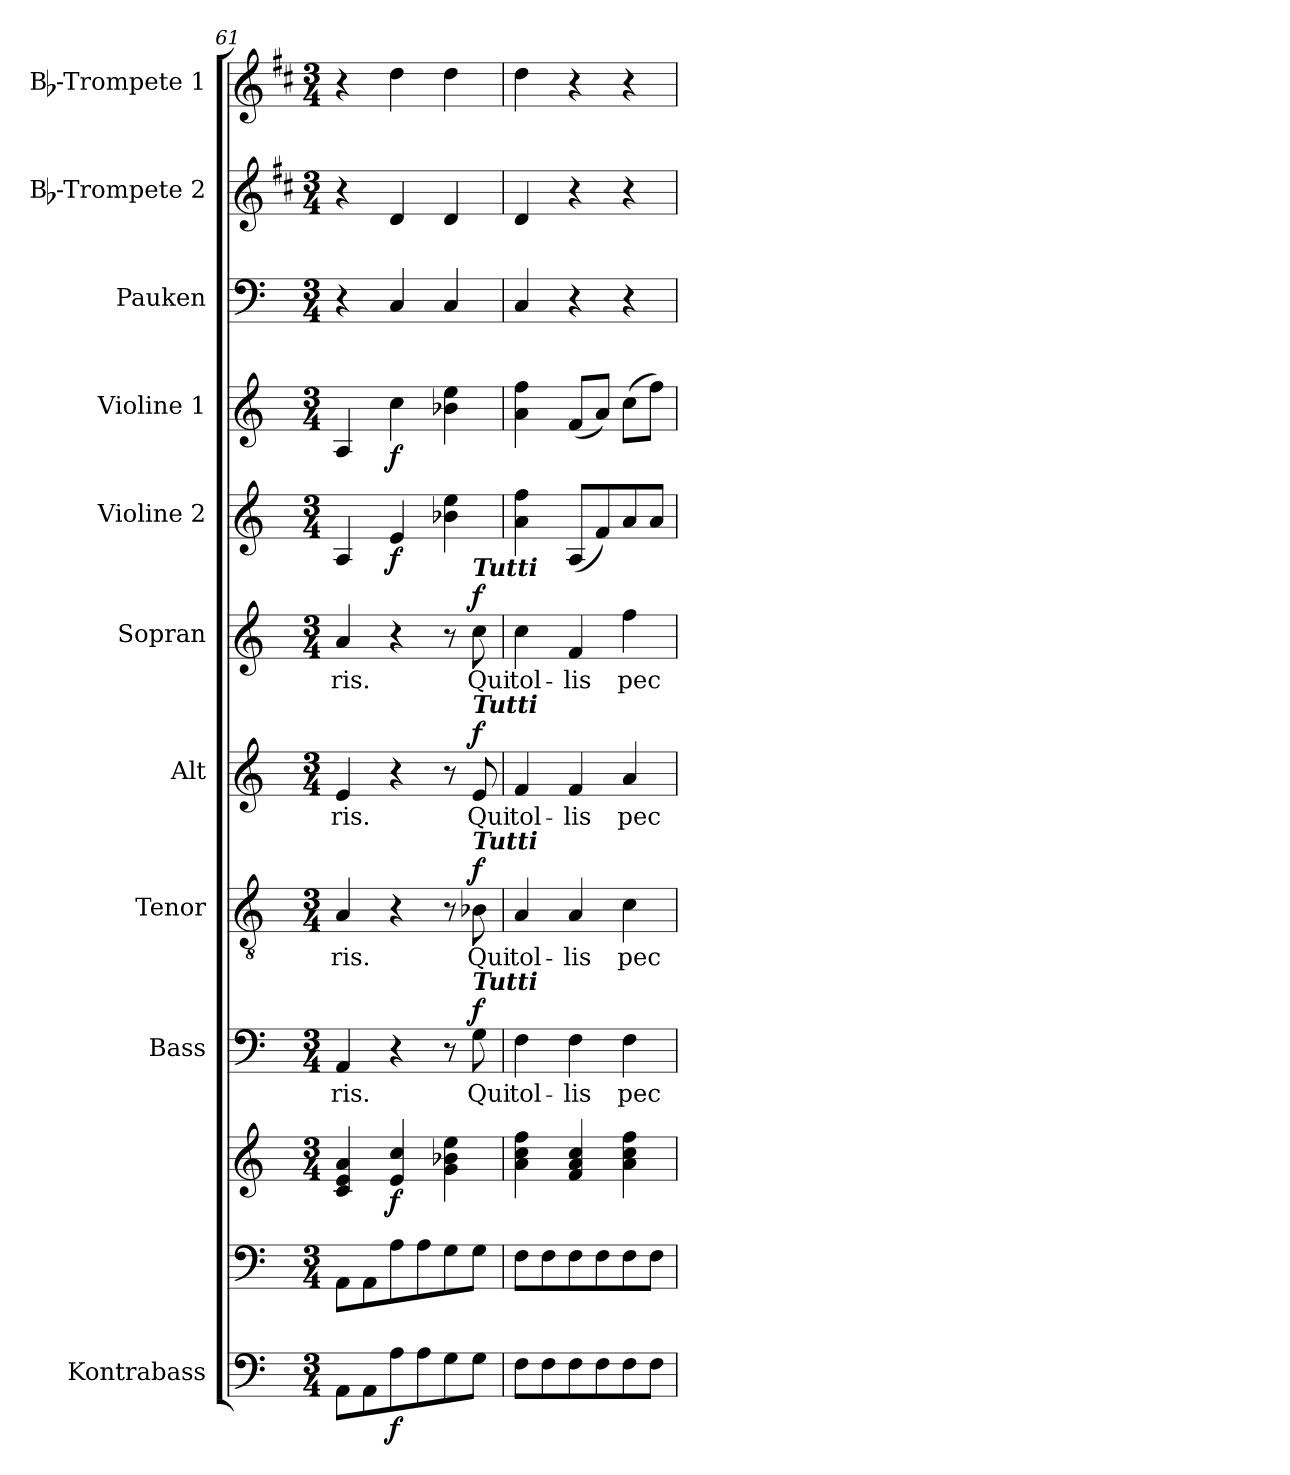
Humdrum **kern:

**kern	**dynam	**kern	**kern	**dynam	**kern	**text	**dynam	**kern	**text	**dynam	**kern	**text	**dynam	**kern	**text	**dynam	**kern	**dynam	**kern	**dynam	**kern	**kern	**kern
*part11	*part11	*part10	*part10	*part10	*part9	*part9	*part9	*part8	*part8	*part8	*part7	*part7	*part7	*part6	*part6	*part6	*part5	*part5	*part4	*part4	*part3	*part2	*part1
*staff12	*staff12	*staff11	*staff10	*staff10/11	*staff9	*staff9	*staff9	*staff8	*staff8	*staff8	*staff7	*staff7	*staff7	*staff6	*staff6	*staff6	*staff5	*staff5	*staff4	*staff4	*staff3	*staff2	*staff1
*I"Kontrabass	*	*	*	*	*I"Bass	*	*	*I"Tenor	*	*	*I"Alt	*	*	*I"Sopran	*	*	*I"Violine 2	*	*I"Violine 1	*	*I"Pauken	*I"Bb-Trompete 2	*I"Bb-Trompete 1
*I'Kb.	*	*	*	*	*I'B.	*	*	*I'T.	*	*	*I'A.	*	*	*I'S.	*	*	*I'Vl. 2	*	*I'Vl. 1	*	*I'Pk.	*I'Bb Trp. 2	*I'Bb Trp. 1
*clefF4	*	*clefF4	*clefG2	*	*clefF4	*	*	*clefGv2	*	*	*clefG2	*	*	*clefG2	*	*	*clefG2	*	*clefG2	*	*clefF4	*clefG2	*clefG2
*ITrd7c12	*	*	*	*	*	*	*	*	*	*	*	*	*	*	*	*	*	*	*	*	*	*ITrd1c2	*ITrd1c2
*k[]	*	*k[]	*k[]	*	*k[]	*	*	*k[]	*	*	*k[]	*	*	*k[]	*	*	*k[]	*	*k[]	*	*k[]	*k[]	*k[]
*C:	*	*C:	*C:	*	*C:	*	*	*C:	*	*	*C:	*	*	*C:	*	*	*C:	*	*C:	*	*C:	*C:	*C:
*M3/4	*	*M3/4	*M3/4	*	*M3/4	*	*	*M3/4	*	*	*M3/4	*	*	*M3/4	*	*	*M3/4	*	*M3/4	*	*M3/4	*M3/4	*M3/4
=61	=61	=61	=61	=61	=61	=61	=61	=61	=61	=61	=61	=61	=61	=61	=61	=61	=61	=61	=61	=61	=61	=61	=61
!	!	!	!	!	!	!LO:LY:b	!	!	!LO:LY:b	!	!	!LO:LY:b	!	!	!LO:LY:b	!	!	!	!	!	!	!	!
8AAA\L	.	8AA\L	4c/ 4e/ 4a/	.	4AA/	-ris.	.	4A/	-ris.	.	4e/	-ris.	.	4a/	-ris.	.	4A/	.	4A/	.	4r	4r	4r
8AAA\	.	8AA\	.	.	.	.	.	.	.	.	.	.	.	.	.	.	.	.	.	.	.	.	.
!	!LO:DY:b	!	!	!LO:DY:b	!	!	!	!	!	!	!	!	!	!	!	!	!	!LO:DY:b	!	!LO:DY:b	!	!	!
8AA\	f	8A\	4e/ 4cc/	f	4r	.	.	4r	.	.	4r	.	.	4r	.	.	4e/	f	4cc\	f	4C/	4c/	4cc\
8AA\	.	8A\	.	.	.	.	.	.	.	.	.	.	.	.	.	.	.	.	.	.	.	.	.
8GG\	.	8G\	4g\ 4b-X\ 4ee\	.	8r	.	.	8r	.	.	8r	.	.	8r	.	.	4b-X\ 4ee\	.	4b-X\ 4ee\	.	4C/	4c/	4cc\
!	!	!	!	!	!	!	!	!	!	!	!	!	!	!LO:TX:a:Bi:t=Tutti	!	!	!	!	!	!	!	!	!
!	!	!	!	!	!	!	!	!	!	!	!LO:TX:a:Bi:t=Tutti	!	!	!	!	!	!	!	!	!	!	!	!
!	!	!	!	!	!	!	!	!LO:TX:a:Bi:t=Tutti	!	!	!	!	!	!	!	!	!	!	!	!	!	!	!
!	!	!	!	!	!LO:TX:a:Bi:t=Tutti	!	!	!	!	!	!	!	!	!	!	!	!	!	!	!	!	!	!
!	!	!	!	!	!	!LO:LY:b	!LO:DY:a	!	!LO:LY:b	!LO:DY:a	!	!LO:LY:b	!LO:DY:a	!	!LO:LY:b	!LO:DY:a	!	!	!	!	!	!	!
8GG\J	.	8G\J	.	.	8G\	Qui	f	8B-X\	Qui	f	8e/	Qui	f	8cc\	Qui	f	.	.	.	.	.	.	.
=62	=62	=62	=62	=62	=62	=62	=62	=62	=62	=62	=62	=62	=62	=62	=62	=62	=62	=62	=62	=62	=62	=62	=62
!	!	!	!	!	!	!LO:LY:b	!	!	!LO:LY:b	!	!	!LO:LY:b	!	!	!LO:LY:b	!	!	!	!	!	!	!	!
8FF\L	.	8F\L	4a\ 4cc\ 4ff\	.	4F\	tol-	.	4A/	tol-	.	4f/	tol-	.	4cc\	tol-	.	4a\ 4ff\	.	4a\ 4ff\	.	4C/	4c/	4cc\
8FF\	.	8F\	.	.	.	.	.	.	.	.	.	.	.	.	.	.	.	.	.	.	.	.	.
!	!	!	!	!	!	!LO:LY:b	!	!	!LO:LY:b	!	!	!LO:LY:b	!	!	!LO:LY:b	!	!	!	!	!	!	!	!
8FF\	.	8F\	4f/ 4a/ 4cc/	.	4F\	-lis	.	4A/	-lis	.	4f/	-lis	.	4f/	-lis	.	(<8A/L	.	(<8f/L	.	4r	4r	4r
8FF\	.	8F\	.	.	.	.	.	.	.	.	.	.	.	.	.	.	8f/)	.	8a/J)	.	.	.	.
!	!	!	!	!	!	!LO:LY:b	!	!	!LO:LY:b	!	!	!LO:LY:b	!	!	!LO:LY:b	!	!	!	!	!	!	!	!
8FF\	.	8F\	4a\ 4cc\ 4ff\	.	4F\	pec-	.	4c\	pec-	.	4a/	pec-	.	4ff\	pec-	.	8a/	.	(>8cc\L	.	4r	4r	4r
8FF\J	.	8F\J	.	.	.	.	.	.	.	.	.	.	.	.	.	.	8a/J	.	8ff\J)	.	.	.	.
=	=	=	=	=	=	=	=	=	=	=	=	=	=	=	=	=	=	=	=	=	=	=	=
*-	*-	*-	*-	*-	*-	*-	*-	*-	*-	*-	*-	*-	*-	*-	*-	*-	*-	*-	*-	*-	*-	*-	*-
